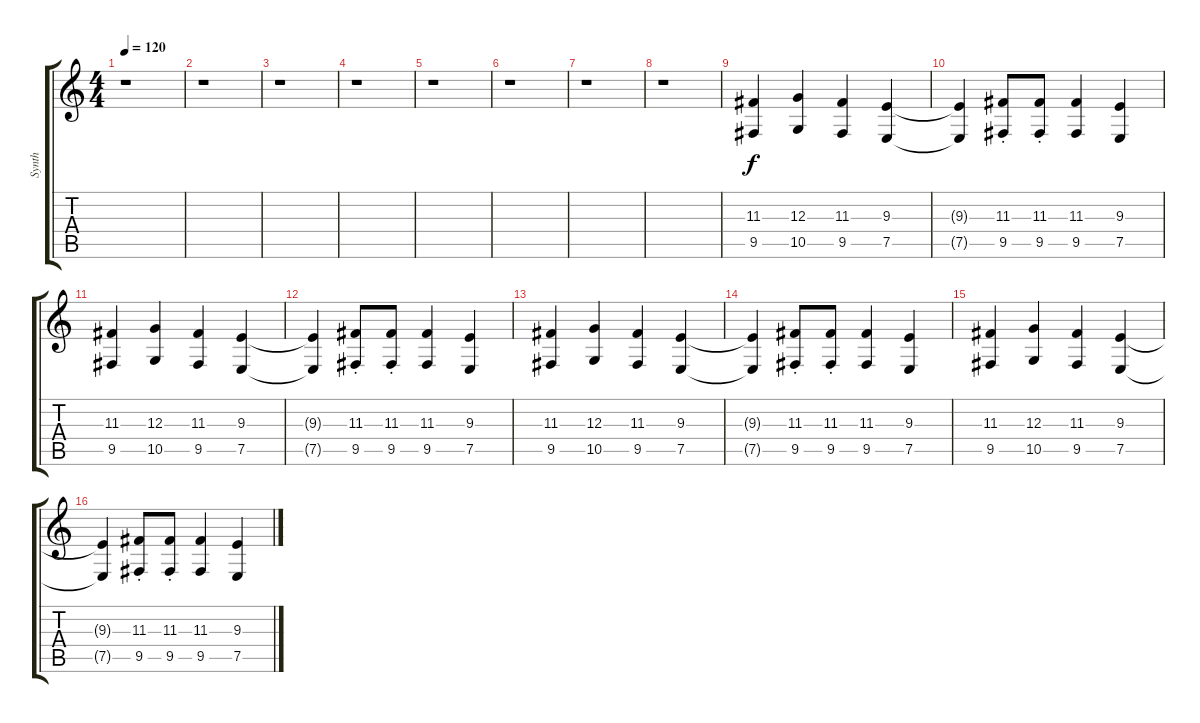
\track ("Synth" "Synth") {instrument synthbrass2}
\staff {score tabs}
\tuning (E4 B3 G3 D3 A2 E2) {hide}
\ts (4 4)
\tempo 120
\clef g2
\ks c
r.1{dy f} |
r.1 |
r.1 |
r.1 |
r.1 |
r.1 |
r.1 |
r.1 |
(11.3 9.5).4{volume 9} (12.3 10.5).4 (11.3 9.5).4 (9.3 7.5).4 |
(9.3{t} 7.5{t}).4 (11.3{st} 9.5{st}).8 (11.3{st} 9.5{st}).8 (11.3 9.5).4 (9.3 7.5).4 |
(11.3 9.5).4 (12.3 10.5).4 (11.3 9.5).4 (9.3 7.5).4 |
(9.3{t} 7.5{t}).4 (11.3{st} 9.5{st}).8 (11.3{st} 9.5{st}).8 (11.3 9.5).4 (9.3 7.5).4 |
(11.3 9.5).4 (12.3 10.5).4 (11.3 9.5).4 (9.3 7.5).4 |
(9.3{t} 7.5{t}).4 (11.3{st} 9.5{st}).8 (11.3{st} 9.5{st}).8 (11.3 9.5).4 (9.3 7.5).4 |
(11.3 9.5).4 (12.3 10.5).4 (11.3 9.5).4 (9.3 7.5).4 |
(9.3{t} 7.5{t}).4 (11.3{st} 9.5{st}).8 (11.3{st} 9.5{st}).8 (11.3 9.5).4 (9.3 7.5).4
